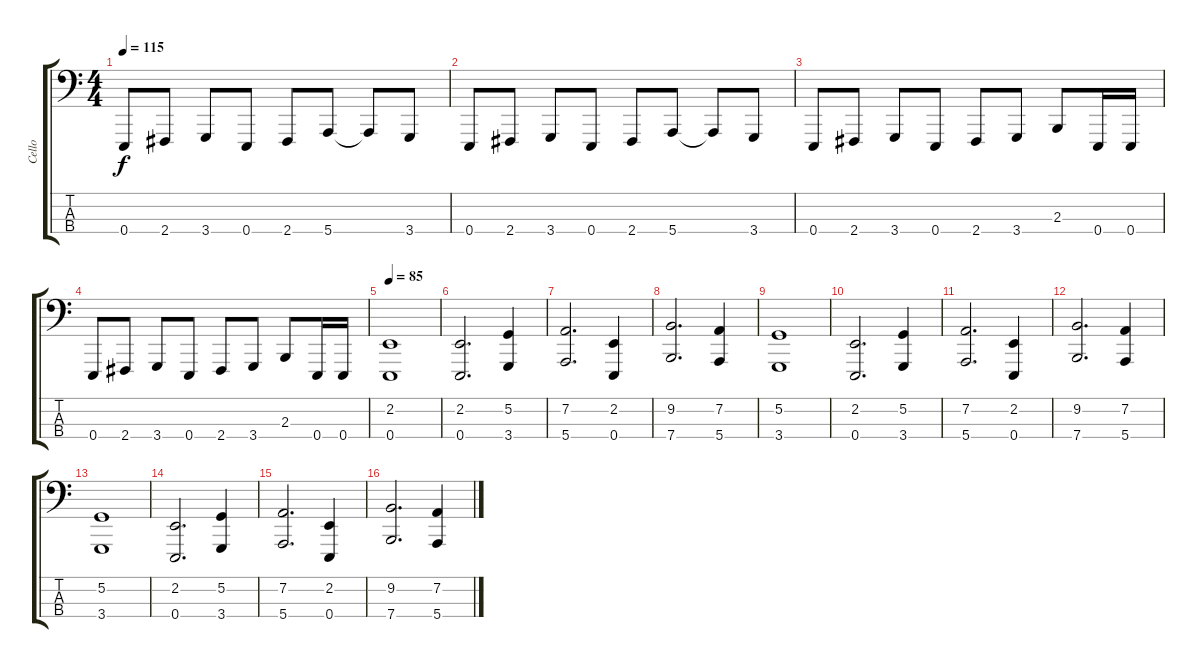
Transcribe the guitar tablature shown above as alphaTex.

\track ("Cello" "Cello") {instrument cello}
\staff {score tabs}
\tuning (G2 D2 A1 E1) {hide}
\ts (4 4)
\tempo 115
\clef f4
\ks c
0.4.8{dy f} 2.4.8 3.4.8 0.4.8 2.4.8 5.4.8 5.4{t}.8 3.4.8 |
0.4.8 2.4.8 3.4.8 0.4.8 2.4.8 5.4.8 5.4{t}.8 3.4.8 |
0.4.8 2.4.8 3.4.8 0.4.8 2.4.8 3.4.8 2.3.8 0.4.16 0.4.16 |
0.4.8 2.4.8 3.4.8 0.4.8 2.4.8 3.4.8 2.3.8 0.4.16 0.4.16 |
\tempo 85
(2.2 0.4).1 |
(2.2 0.4).2{d} (5.2 3.4).4 |
(7.2 5.4).2{d} (2.2 0.4).4 |
(9.2 7.4).2{d} (7.2 5.4).4 |
(5.2 3.4).1 |
(2.2 0.4).2{d} (5.2 3.4).4 |
(7.2 5.4).2{d} (2.2 0.4).4 |
(9.2 7.4).2{d} (7.2 5.4).4 |
(5.2 3.4).1 |
(2.2 0.4).2{d} (5.2 3.4).4 |
(7.2 5.4).2{d} (2.2 0.4).4 |
(9.2 7.4).2{d} (7.2 5.4).4
